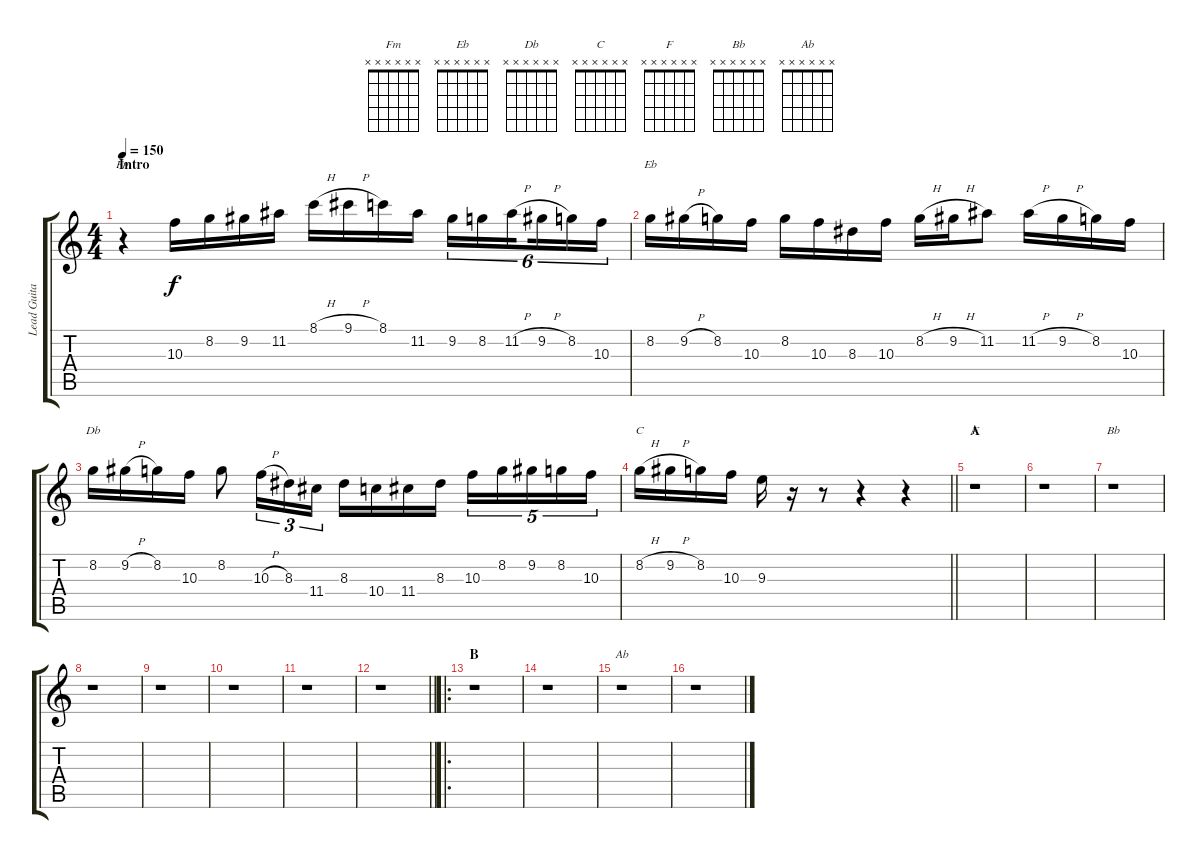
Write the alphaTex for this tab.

\track ("Lead Guitar" "Lead Guita") {instrument electricguitarjazz}
\staff {score tabs}
\tuning (E4 B3 G3 D3 A2 E2) {hide}
\chord ("Fm" x x x x x x)
\chord ("Eb" x x x x x x)
\chord ("Db" x x x x x x)
\chord ("C" x x x x x x)
\chord ("F" x x x x x x)
\chord ("Bb" x x x x x x)
\chord ("Ab" x x x x x x)
\ts (4 4)
\section ("" "Intro")
\tempo 150
\clef g2
\ks c
r.4{ch "Fm" dy f instrument electricguitarjazz} 10.3.16 8.2.16 9.2.16 11.2.16 8.1{h}.16 9.1{h}.16 8.1.16 11.2.16 9.2.16{tu (6 4)} 8.2.16{tu (6 4)} 11.2{h}.16{tu (6 4) beam splitsecondary} 9.2{h}.16{tu (6 4)} 8.2.16{tu (6 4)} 10.3.16{tu (6 4)} |
8.2.16{ch "Eb"} 9.2{h}.16 8.2.16 10.3.16 8.2.16 10.3.16 8.3.16 10.3.16 8.2{h}.16 9.2{h}.16 11.2.8 11.2{h}.16 9.2{h}.16 8.2.16 10.3.16 |
8.2.16{ch "Db"} 9.2{h}.16 8.2.16 10.3.16 8.2.8 10.3{h}.16{tu (3 2)} 8.3.16{tu (3 2)} 11.4.16{tu (3 2)} 8.3.16 10.4.16 11.4.16 8.3.16 10.3.16{tu (5 4)} 8.2.16{tu (5 4)} 9.2.16{tu (5 4)} 8.2.16{tu (5 4)} 10.3.16{tu (5 4)} |
\barLineRight lightlight
8.2{h}.16{ch "C"} 9.2{h}.16 8.2.16 10.3.16 9.3.16 r.16 r.8 r.4 r.4 |
\section ("" "A")
r.1{ch "F"} |
r.1 |
r.1{ch "Bb"} |
r.1 |
r.1 |
r.1 |
r.1 |
\barLineRight lightlight
r.1 |
\ro
\section ("" "B")
r.1 |
r.1 |
r.1{ch "Ab"} |
r.1
